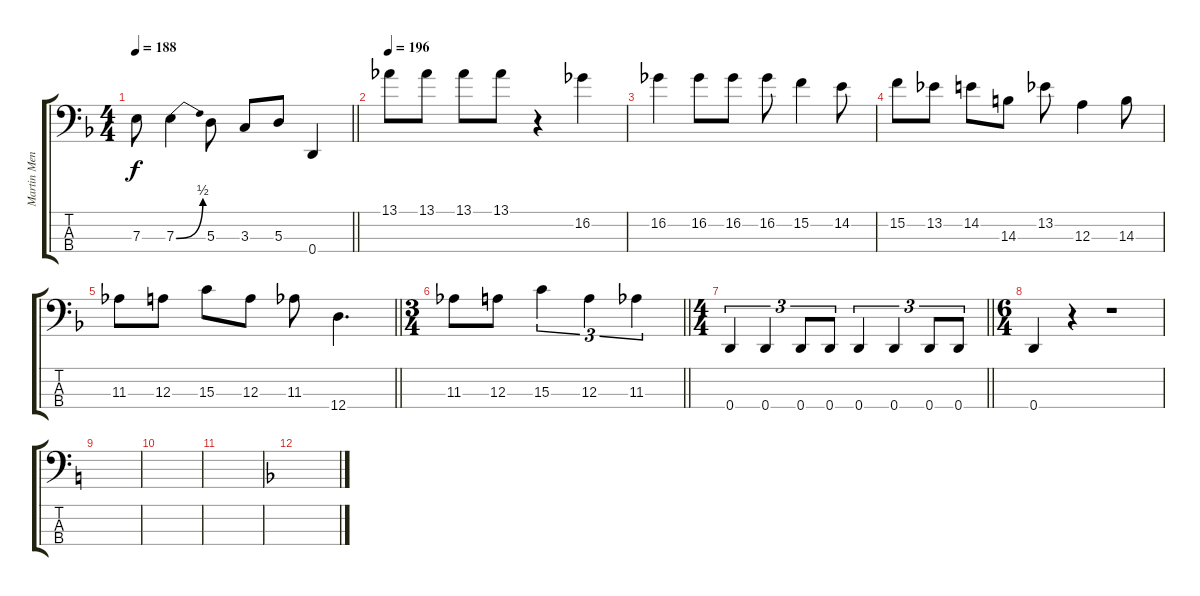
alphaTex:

\track ("Martin Mendez" "Martin Men") {mute instrument electricbassfinger}
\staff {score tabs}
\tuning (G2 D2 A1 D1) {hide}
\ts (4 4)
\tempo 188
\clef f4
\barLineRight lightlight
\ks f
7.3{t}.8{dy f} 7.3{be (bend 0 0 60 2)}.4 5.3.8 3.3.8 5.3.8 0.4.4 |
\tempo 196
13.1.8 13.1.8 13.1.8 13.1.8 r.4 16.2.4 |
16.2.4 16.2.8 16.2.8 16.2.8 15.2.4 14.2.8 |
15.2.8 13.2.8 14.2.8 14.3.8 13.2.8 12.3.4 14.3.8 |
\barLineRight lightlight
11.3.8 12.3.8 15.3.8 12.3.8 11.3.8 12.4.4{d} |
\ts (3 4)
\barLineRight lightlight
11.3.8 12.3.8 15.3.4{tu (3 2)} 12.3.4{tu (3 2)} 11.3.4{tu (3 2)} |
\ts (4 4)
\barLineRight lightlight
0.4.4{tu (3 2)} 0.4.4{tu (3 2)} 0.4.8{tu (3 2)} 0.4.8{tu (3 2)} 0.4.4{tu (3 2)} 0.4.4{tu (3 2)} 0.4.8{tu (3 2)} 0.4.8{tu (3 2)} |
\ts (6 4)
0.4.4 r.4 r.1 |
\ks c
|
|
|
\ks f
